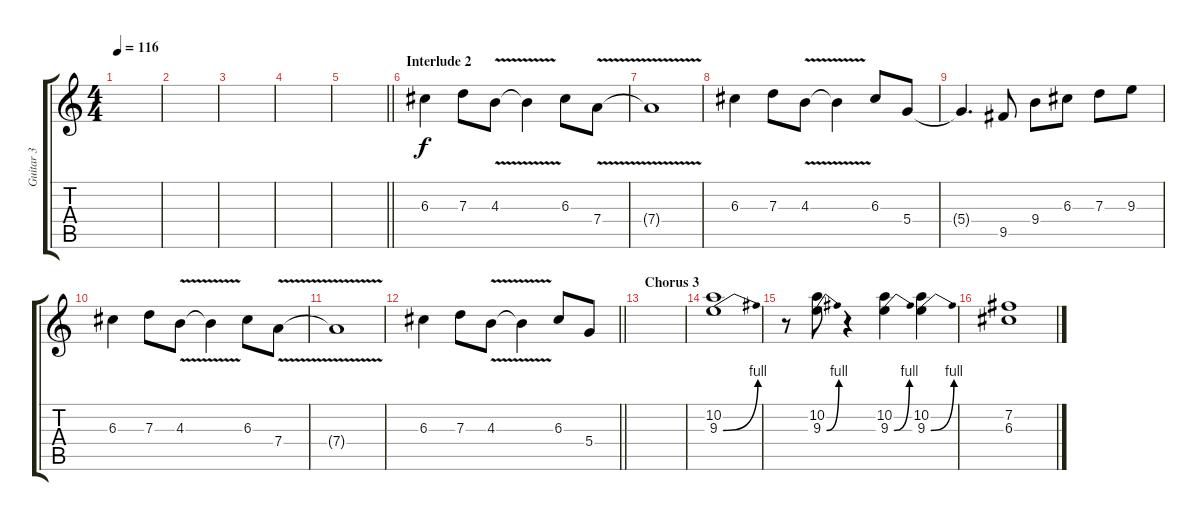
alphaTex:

\track ("Guitar 3" "Guitar 3") {instrument distortionguitar}
\staff {score tabs}
\tuning (E4 B3 G3 D3 A2 E2) {hide}
\ts (4 4)
\tempo 116
\clef g2
\ks c
|
|
|
|
\barLineRight lightlight
|
\section ("" "Interlude 2")
6.3.4 7.3.8 4.3{v}.8 4.3{t}.4 6.3.8 7.4{v}.8 |
7.4{t}.1 |
6.3.4 7.3.8 4.3{v}.8 4.3{t}.4 6.3.8 5.4.8 |
5.4{t}.4{d} 9.5.8 9.4.8 6.3.8 7.3.8 9.3.8 |
6.3.4 7.3.8 4.3{v}.8 4.3{t}.4 6.3.8 7.4{v}.8 |
7.4{t}.1 |
\barLineRight lightlight
6.3.4 7.3.8 4.3{v}.8 4.3{t}.4 6.3.8 5.4.8 |
\section ("" "Chorus 3")
|
(10.2 9.3{be (bend 0 0 60 4)}).1{volume 10 balance 11 instrument distortionguitar} |
r.8 (10.2 9.3{be (bend 0 0 60 4)}).8 r.4 (10.2 9.3{be (bend 0 0 60 4)}).4 (10.2 9.3{be (bend 0 0 60 4)}).4 |
(7.2 6.3).1
